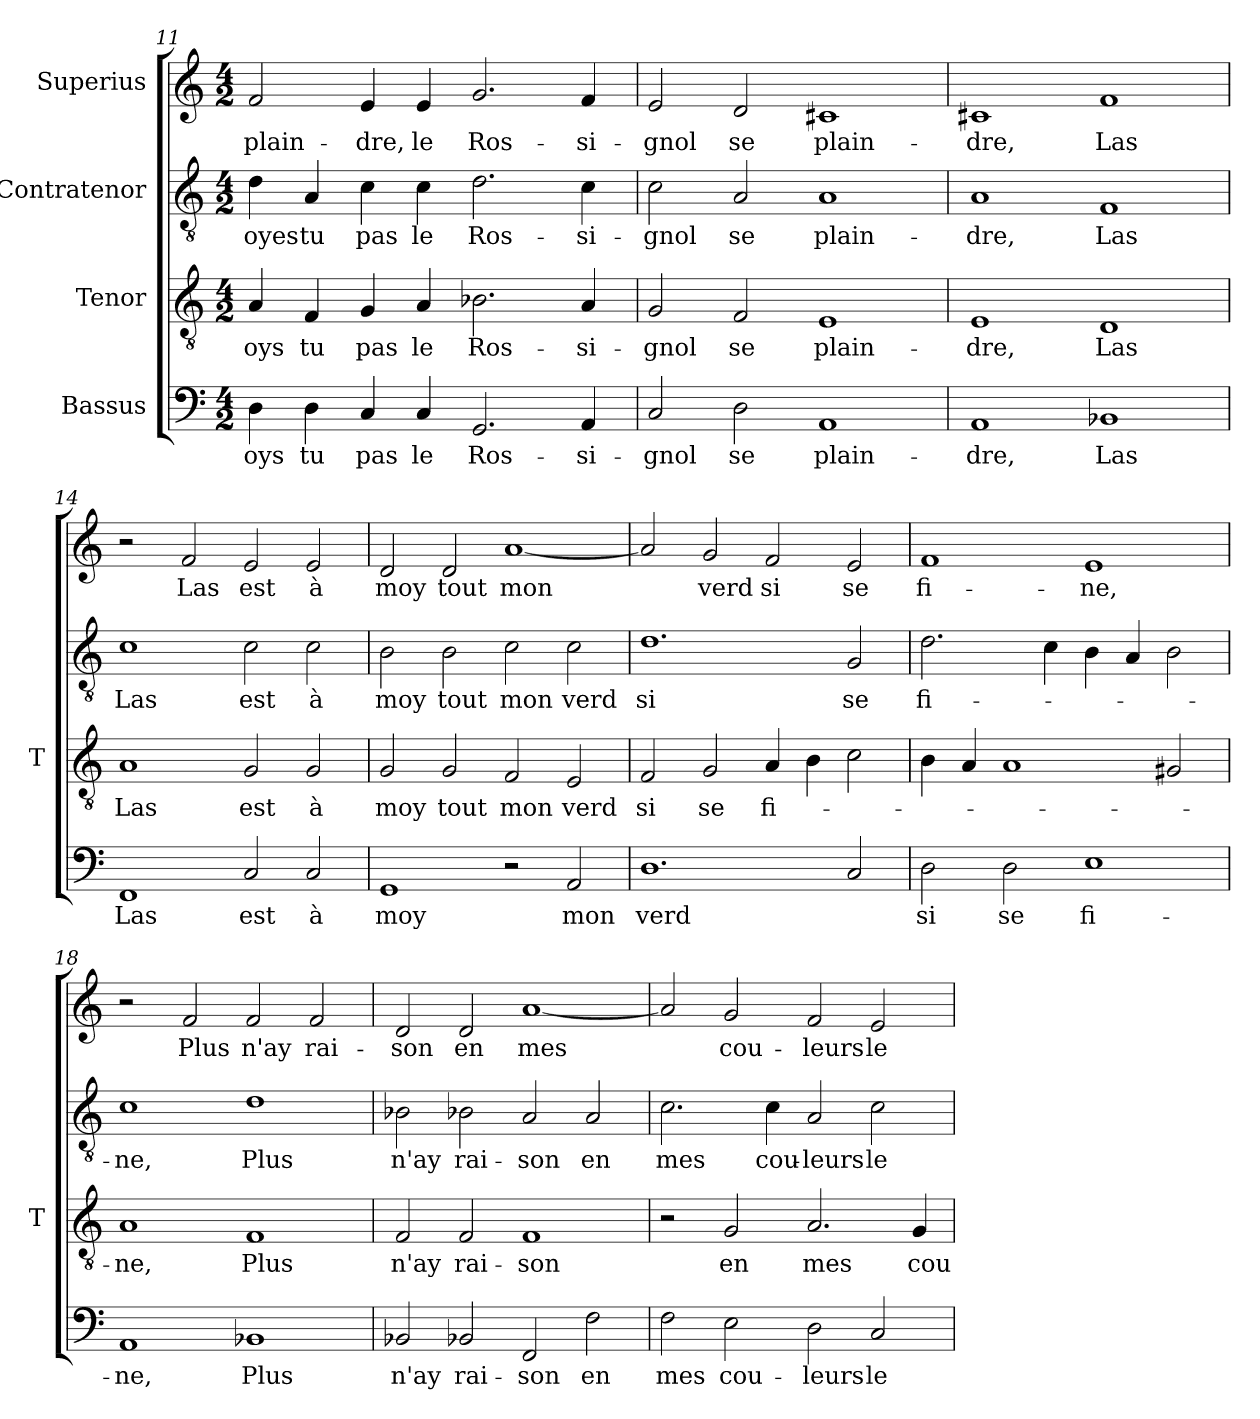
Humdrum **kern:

**kern	**text	**kern	**text	**kern	**text	**kern	**text
*part4	*part4	*part3	*part3	*part2	*part2	*part1	*part1
*staff4	*staff4	*staff3	*staff3	*staff2	*staff2	*staff1	*staff1
*I"Bassus	*	*I"Tenor	*	*I"Contratenor	*	*I"Superius	*
*	*	*I'T	*	*	*	*	*
*clefF4	*	*clefGv2	*	*clefGv2	*	*clefG2	*
*k[]	*	*k[]	*	*k[]	*	*k[]	*
*M4/2	*	*M4/2	*	*M4/2	*	*M4/2	*
=11	=11	=11	=11	=11	=11	=11	=11
4D	-oys	4A	-oys	4d	-oyes	2f	plain-
4D	-tu	4F	-tu	4A	-tu	.	.
4C	-pas	4G	-pas	4c	-pas	4e	-dre,
4C	-le	4A	-le	4c	-le	4e	-le
2.GG	Ros-	2.B-X	Ros-	2.d	Ros-	2.g	Ros-
4AA	si-	4A	si-	4c	si-	4f	si-
=12	=12	=12	=12	=12	=12	=12	=12
2C	-gnol	2G	-gnol	2c	-gnol	2e	-gnol
2D	-se	2F	-se	2A	-se	2d	-se
1AA	plain-	1E	plain-	1A	plain-	1c#X	plain-
=13	=13	=13	=13	=13	=13	=13	=13
1AA	-dre,	1E	-dre,	1A	-dre,	1c#X	-dre,
1BB-X	-Las	1D	-Las	1F	-Las	1f	-Las
=14	=14	=14	=14	=14	=14	=14	=14
1FF	-Las	1A	-Las	1c	-Las	2r	.
.	.	.	.	.	.	2f	-Las
2C	-est	2G	-est	2c	-est	2e	-est
2C	-à	2G	-à	2c	-à	2e	-à
=15	=15	=15	=15	=15	=15	=15	=15
1GG	-moy	2G	-moy	2B	-moy	2d	-moy
.	.	2G	-tout	2B	-tout	2d	-tout
2r	.	2F	-mon	2c	-mon	[1a	-mon
2AA	-mon	2E	-verd	2c	-verd	.	.
=16	=16	=16	=16	=16	=16	=16	=16
1.D	-verd	2F	-si	1.d	-si	2a]	.
.	.	2G	-se	.	.	2g	-verd
.	.	4A	fi-	.	.	2f	-si
.	.	4B	.	.	.	.	.
2C	.	2c	.	2G	-se	2e	-se
=17	=17	=17	=17	=17	=17	=17	=17
2D	-si	4B	.	2.d	fi-	1f	fi-
.	.	4A	.	.	.	.	.
2D	-se	1A	.	.	.	.	.
.	.	.	.	4c	.	.	.
1E	fi-	.	.	4B	.	1e	-ne,
.	.	.	.	4A	.	.	.
.	.	2G#X	.	2B	.	.	.
=18	=18	=18	=18	=18	=18	=18	=18
1AA	-ne,	1A	-ne,	1c	-ne,	2r	.
.	.	.	.	.	.	2f	-Plus
1BB-X	-Plus	1F	-Plus	1d	-Plus	2f	-n'ay
.	.	.	.	.	.	2f	rai-
=19	=19	=19	=19	=19	=19	=19	=19
2BB-X	-n'ay	2F	-n'ay	2B-X	-n'ay	2d	-son
2BB-X	rai-	2F	rai-	2B-X	rai-	2d	-en
2FF	-son	1F	-son	2A	-son	[1a	-mes
2F	-en	.	.	2A	-en	.	.
=20	=20	=20	=20	=20	=20	=20	=20
2F	-mes	2r	.	2.c	-mes	2a]	.
2E	cou-	2G	-en	.	.	2g	cou-
.	.	.	.	4c	cou-	.	.
2D	-leurs	2.A	-mes	2A	-leurs	2f	-leurs
2C	-le	.	.	2c	-le	2e	-le
.	.	4G	cou-	.	.	.	.
=	=	=	=	=	=	=	=
*-	*-	*-	*-	*-	*-	*-	*-
